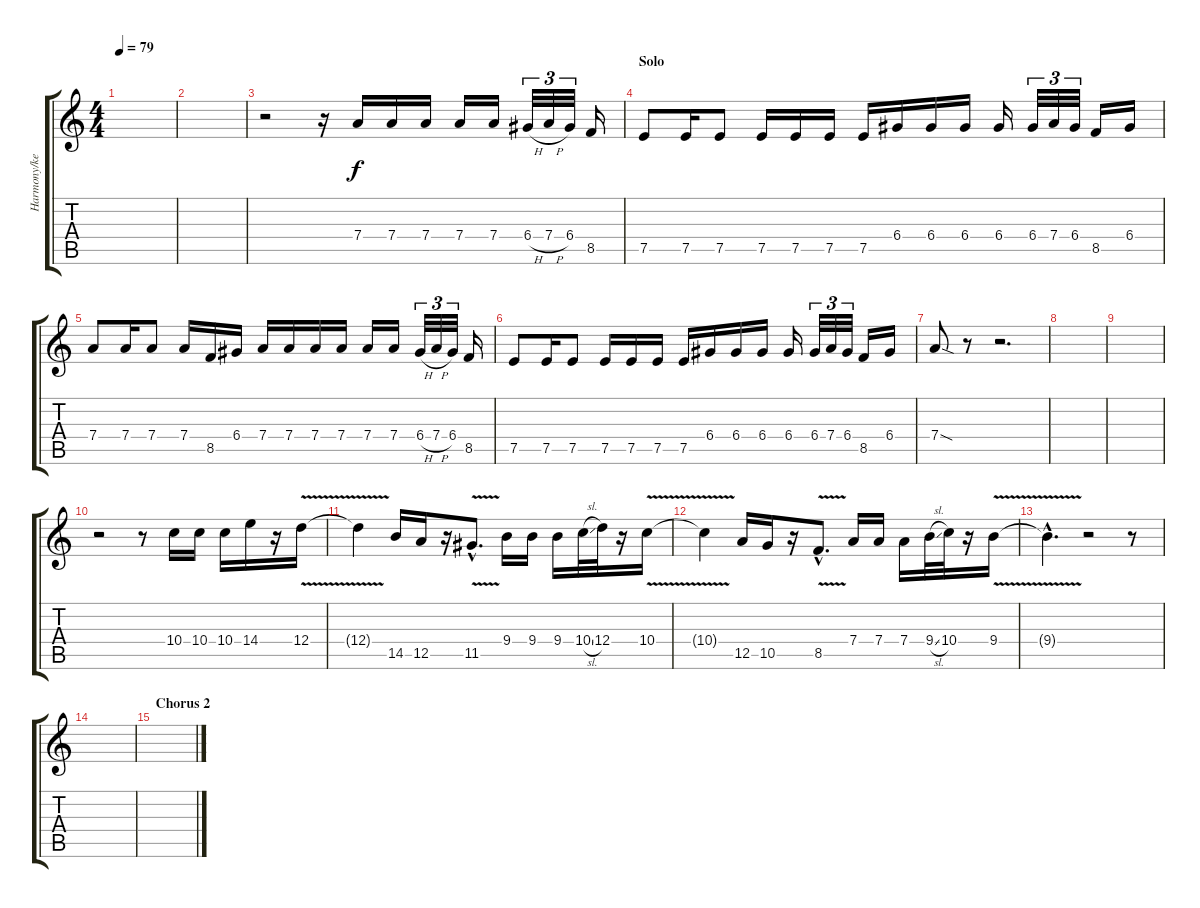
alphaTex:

\track ("Harmony/keyboard" "Harmony/ke") {instrument distortionguitar}
\staff {score tabs}
\tuning (E4 B3 G3 D3 A2 E2) {hide}
\ts (4 4)
\tempo 79
\clef g2
\ks c
|
|
r.2{volume 12 instrument acousticguitarsteel} r.16 7.4.16 7.4.16 7.4.16 7.4.16 7.4.16 6.4{h}.32{tu (3 2)} 7.4{h}.32{tu (3 2)} 6.4.32{tu (3 2)} 8.5.16 |
\section ("" "Solo")
7.5.8 7.5.16 7.5.8 7.5.16 7.5.16 7.5.16 7.5.16 6.4.16 6.4.16 6.4.16 6.4.16 6.4.32{tu (3 2)} 7.4.32{tu (3 2)} 6.4.32{tu (3 2)} 8.5.16 6.4.16 |
7.4.8 7.4.16 7.4.8 7.4.16 8.5.16 6.4.16 7.4.16 7.4.16 7.4.16 7.4.16 7.4.16 7.4.16 6.4{h}.32{tu (3 2)} 7.4{h}.32{tu (3 2)} 6.4.32{tu (3 2)} 8.5.16 |
7.5.8 7.5.16 7.5.8 7.5.16 7.5.16 7.5.16 7.5.16 6.4.16 6.4.16 6.4.16 6.4.16 6.4.32{tu (3 2)} 7.4.32{tu (3 2)} 6.4.32{tu (3 2)} 8.5.16 6.4.16 |
7.4{sod}.8 r.8 r.2{d} |
|
|
r.2{volume 12 instrument distortionguitar} r.8 10.4.16 10.4.16 10.4.16 14.4.16 r.16 12.4{v}.16 |
\section ("" "")
12.4{t}.4 14.5.16 12.5.16 r.16 11.5{v hac}.8{d} 9.4.16 9.4.16 9.4.16 10.4{sl}.32 12.4.32 r.16 10.4{v}.16 |
10.4{t}.4 12.5.16 10.5.16 r.16 8.5{v hac}.8{d} 7.4.16 7.4.16 7.4.16 9.4{sl}.32 10.4.32 r.16 9.4{v}.16 |
9.4{hac t}.4{d} r.2 r.8 |
|
\section ("" "Chorus 2")
